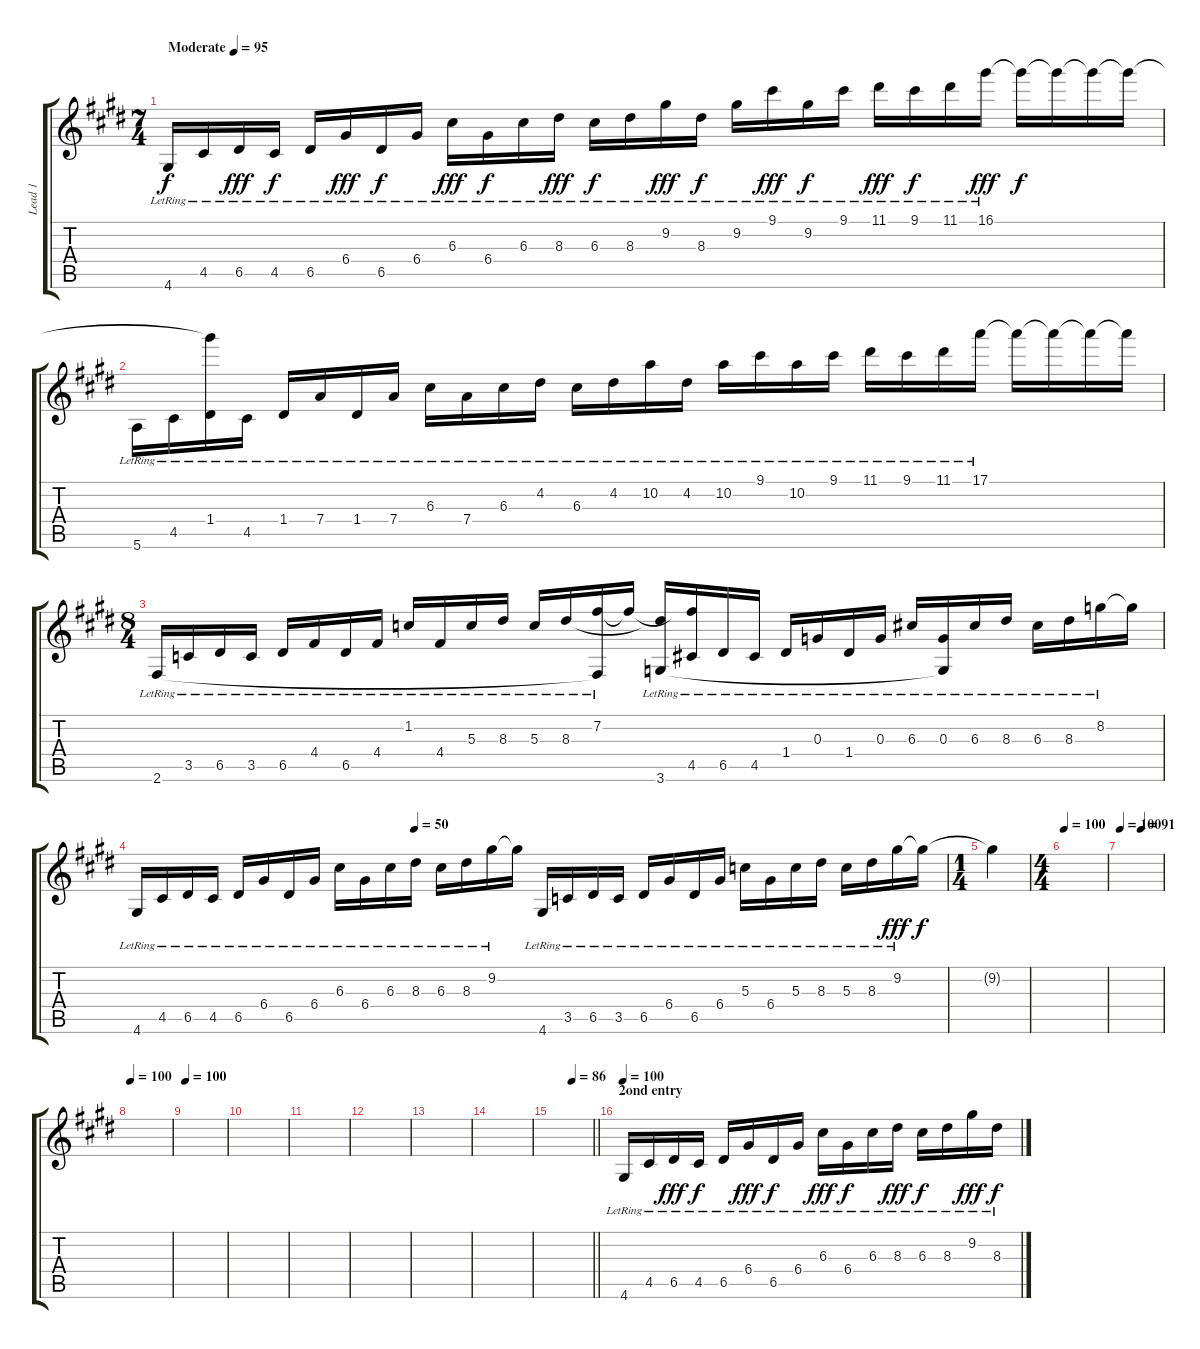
\track ("Lead 1" "Lead 1") {instrument orchestralharp}
\staff {score tabs}
\tuning (E5 B4 G4 D4 A3 E3) {hide}
\ts (7 4)
\tempo (95 "Moderate")
\clef g2
\ks e
4.6{lr}.16{dy f instrument orchestralharp} 4.5{lr}.16 6.5{lr}.16{dy fff} 4.5{lr}.16{dy f} 6.5{lr}.16 6.4{lr}.16{dy fff} 6.5{lr}.16{dy f} 6.4{lr}.16 6.3{lr}.16{dy fff} 6.4{lr}.16{dy f} 6.3{lr}.16 8.3{lr}.16{dy fff} 6.3{lr}.16{dy f} 8.3{lr}.16 9.2{lr}.16{dy fff} 8.3{lr}.16{dy f} 9.2{lr}.16 9.1{lr}.16{dy fff} 9.2{lr}.16{dy f} 9.1{lr}.16 11.1{lr}.16{dy fff} 9.1{lr}.16{dy f} 11.1{lr}.16 16.1{lr}.16{dy fff} 16.1{t}.16{dy f} 16.1{t}.16 16.1{t}.16 16.1{t}.16 |
5.6{lr}.16 4.5{lr}.16 (16.1{t} 1.4{lr}).16 4.5{lr}.16 1.4{lr}.16 7.4{lr}.16 1.4{lr}.16 7.4{lr}.16 6.3{lr}.16 7.4{lr}.16 6.3{lr}.16 4.2{lr}.16 6.3{lr}.16 4.2{lr}.16 10.2{lr}.16 4.2{lr}.16 10.2{lr}.16 9.1{lr}.16 10.2{lr}.16 9.1{lr}.16 11.1{lr}.16 9.1{lr}.16 11.1{lr}.16 17.1{lr}.16 17.1{t}.16 17.1{t}.16 17.1{t}.16 17.1{t}.16 |
\ts (8 4)
2.6{lr}.16 3.5{lr}.16 6.5{lr}.16 3.5{lr}.16 6.5{lr}.16 4.4{lr}.16 6.5{lr}.16 4.4{lr}.16 1.2{lr}.16 4.4{lr}.16 5.3{lr}.16 8.3{lr}.16 5.3{lr}.16 8.3{lr}.16 (7.2{lr} 2.6{t}).16 7.2{t}.16 (8.3{t} 3.6{lr}).16 (7.2{t} 4.5{lr}).16 6.5{lr}.16 4.5{lr}.16 1.4{lr}.16 0.3{lr}.16 1.4{lr}.16 0.3{lr}.16 6.3{lr}.16 (0.3{lr} 3.6{t}).16 6.3{lr}.16 8.3{lr}.16 6.3{lr}.16 8.3{lr}.16 8.2{lr}.16 8.2{t}.16 |
\tempo (50 0.34375)
4.6{lr}.16 4.5{lr}.16 6.5{lr}.16 4.5{lr}.16 6.5{lr}.16 6.4{lr}.16 6.5{lr}.16 6.4{lr}.16 6.3{lr}.16 6.4{lr}.16 6.3{lr}.16 8.3{lr}.16 6.3{lr}.16 8.3{lr}.16 9.2{lr}.16 9.2{t}.16 4.6{lr}.16 3.5{lr}.16 6.5{lr}.16 3.5{lr}.16 6.5{lr}.16 6.4{lr}.16 6.5{lr}.16 6.4{lr}.16 5.3{lr}.16 6.4{lr}.16 5.3{lr}.16 8.3{lr}.16 5.3{lr}.16 8.3{lr}.16 9.2{lr}.16{dy fff} 9.2{t}.16{dy f} |
\ts (1 4)
9.2{t}.4 |
\ts (4 4)
\tempo 100
|
\tempo 100
\tempo (91 0.5)
|
\tempo 100
|
\tempo 100
|
|
|
|
|
|
\tempo (86 0.5)
\barLineRight lightlight
|
\section ("" "2ond entry")
\tempo 100
4.6{lr}.16 4.5{lr}.16 6.5{lr}.16{dy fff} 4.5{lr}.16{dy f} 6.5{lr}.16 6.4{lr}.16{dy fff} 6.5{lr}.16{dy f} 6.4{lr}.16 6.3{lr}.16{dy fff} 6.4{lr}.16{dy f} 6.3{lr}.16 8.3{lr}.16{dy fff} 6.3{lr}.16{dy f} 8.3{lr}.16 9.2{lr}.16{dy fff} 8.3{lr}.16{dy f}
